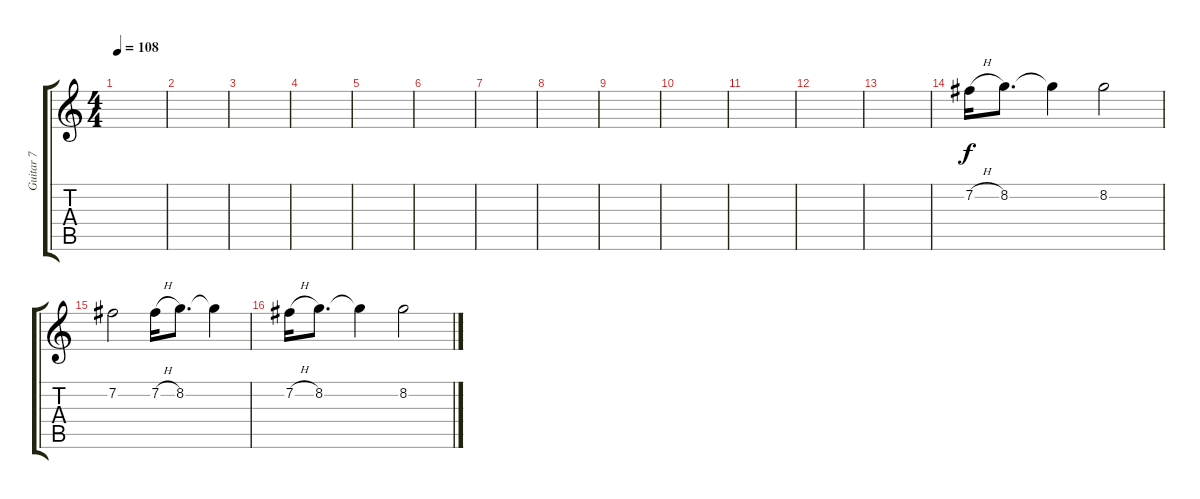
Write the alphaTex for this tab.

\track ("Guitar 7" "Guitar 7") {instrument overdrivenguitar}
\staff {score tabs}
\tuning (E4 B3 G3 D3 A2 E2) {hide}
\ts (4 4)
\tempo 108
\clef g2
\ks c
|
|
|
|
|
|
|
|
|
|
|
|
|
7.2{h}.16 8.2.8{d} 8.2{t}.4 8.2.2 |
7.2.2 7.2{h}.16 8.2.8{d} 8.2{t}.4 |
7.2{h}.16 8.2.8{d} 8.2{t}.4 8.2.2
